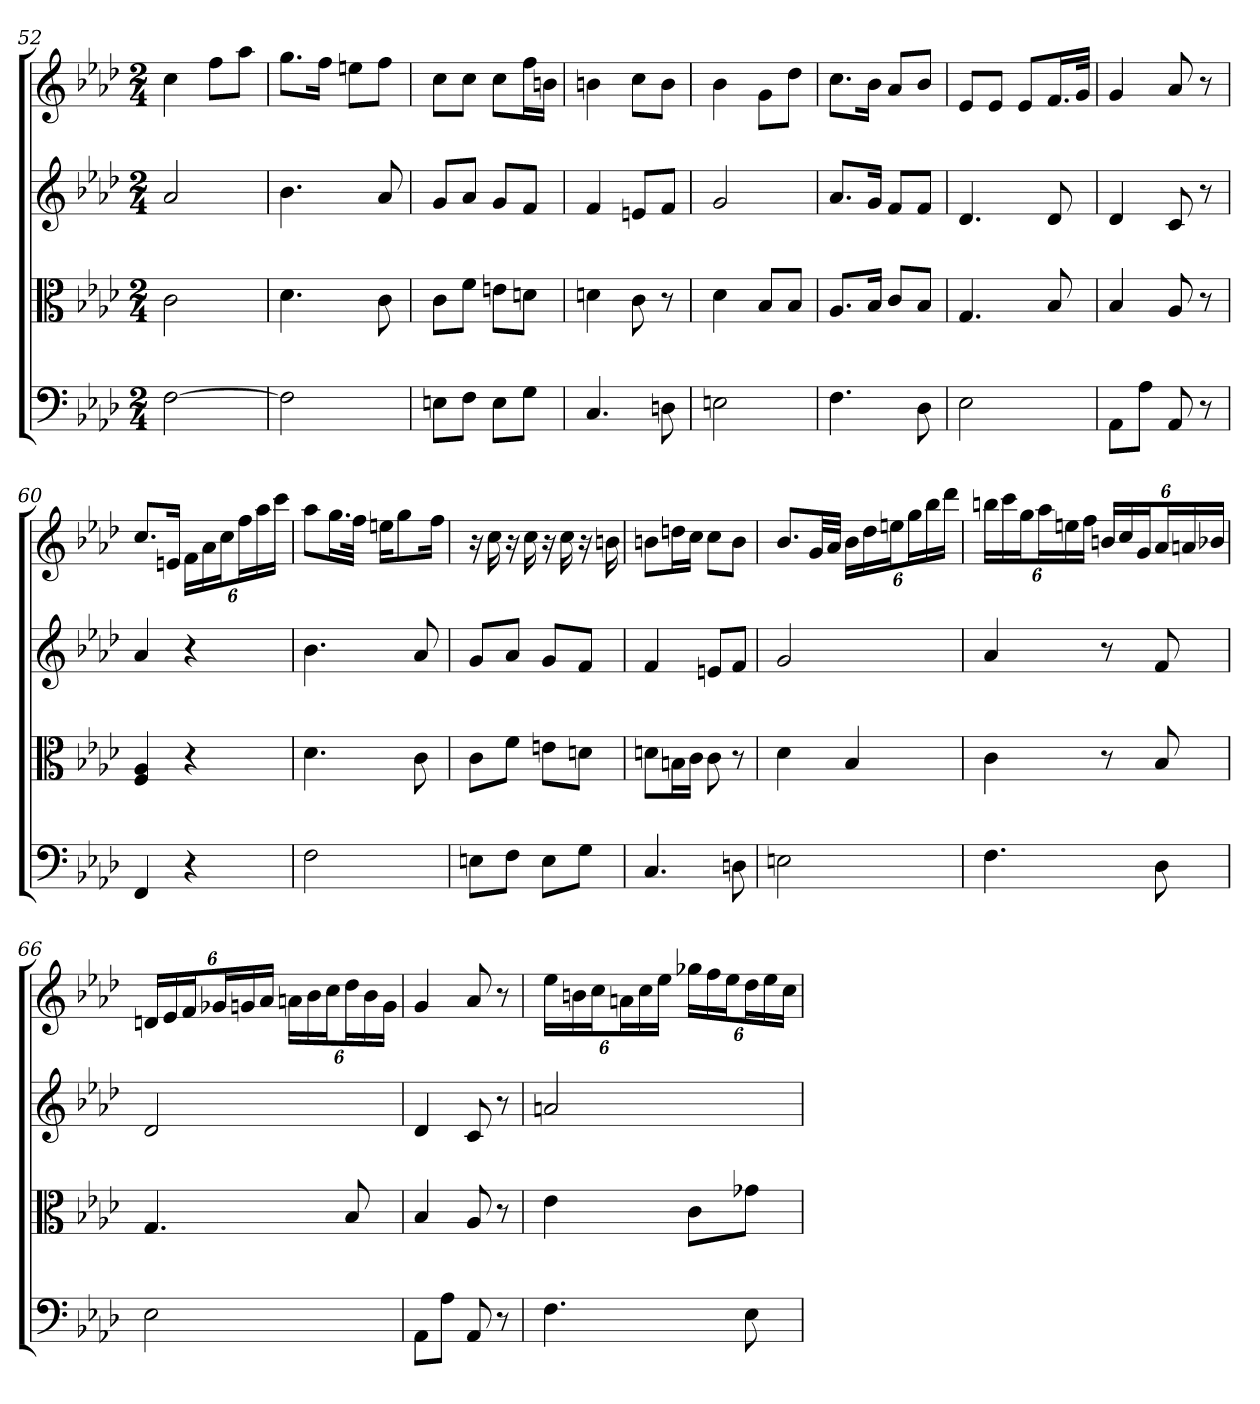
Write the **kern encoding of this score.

**kern	**kern	**kern	**kern
*part4	*part3	*part2	*part1
*staff4	*staff3	*staff2	*staff1
*clefF4	*clefC3	*	*
*k[b-e-a-d-]	*k[b-e-a-d-]	*k[b-e-a-d-]	*k[b-e-a-d-]
*f:	*f:	*f:	*f:
*M2/4	*M2/4	*M2/4	*M2/4
=52	=52	=52	=52
[2F	2c	2a-	4cc
.	.	.	8ffL
.	.	.	8aa-J
=53	=53	=53	=53
2F]	4.d-	4.b-	8.ggL
.	.	.	16ffJk
.	.	.	8eenL
.	8c	8a-	8ffJ
=54	=54	=54	=54
8En\L	8c\L	8gL	8ccL
8F\J	8f\J	8a-J	8ccJ
8E\L	8en\L	8gL	8ccL
8G\J	8dn\J	8fJ	16ffL
.	.	.	16bnJJ
=55	=55	=55	=55
4.C	4dn	4f	4bn
.	8c	8enL	8ccL
8Dn	8r	8fJ	8bJ
=56	=56	=56	=56
2En	4d-	2g	4b-
.	8B-/L	.	8gL
.	8B-/J	.	8dd-J
=57	=57	=57	=57
4.F	8.A-/L	8.a-L	8.ccL
.	16B-/Jk	16gJk	16b-Jk
.	8c/L	8fL	8a-L
8D-	8B-/J	8fJ	8b-J
=58	=58	=58	=58
2E-	4.G	4.d-	8e-L
.	.	.	8e-J
.	.	.	8e-L
.	8B-	8d-	16.fL
.	.	.	32gJJk
=59	=59	=59	=59
8AA-\L	4B-	4d-	4g
8A-\J	.	.	.
8AA-	8A-	8c	8a-
8r	8r	8r	8r
=60	=60	=60	=60
4FF	4F 4A-	4a-	8.ccL
.	.	.	16enJk
4r	4r	4r	24fLL
.	.	.	24a-
.	.	.	24ccJ
.	.	.	24ffL
.	.	.	24aa-
.	.	.	24cccJJ
=61	=61	=61	=61
2F	4.d-	4.b-	8aa-L
.	.	.	16.ggL
.	.	.	32ffJJk
.	.	.	16eenKL
.	.	.	8gg
.	8c	8a-	.
.	.	.	16ffJk
=62	=62	=62	=62
8En\L	8c\L	8gL	16r
.	.	.	16cc
8F\J	8f\J	8a-J	16r
.	.	.	16cc
8E\L	8en\L	8gL	16r
.	.	.	16cc
8G\J	8dn\J	8fJ	16r
.	.	.	16bn
=63	=63	=63	=63
4.C	8dn\L	4f	8bnL
.	16Bn\L	.	16ddnL
.	16c\JJ	.	16ccJJ
.	8c	8enL	8ccL
8Dn	8r	8fJ	8bJ
=64	=64	=64	=64
2En	4d-	2g	8.b-L
.	.	.	32gLL
.	.	.	32a-JJJ
.	4B-	.	24b-LL
.	.	.	24dd-
.	.	.	24eenJ
.	.	.	24ggL
.	.	.	24bb-
.	.	.	24ddd-JJ
=65	=65	=65	=65
4.F	4c	4a-	24bbnLL
.	.	.	24ccc
.	.	.	24ggJ
.	.	.	24aa-L
.	.	.	24een
.	.	.	24ffJJ
.	8r	8r	24bnLL
.	.	.	24cc
.	.	.	24gJ
8D-	8B-	8f	24a-L
.	.	.	24an
.	.	.	24b-XJJ
=66	=66	=66	=66
2E-	4.G	2d-	24dnLL
.	.	.	24e-
.	.	.	24fJ
.	.	.	24g-XL
.	.	.	24gn
.	.	.	24a-JJ
.	.	.	24anLL
.	.	.	24b-
.	.	.	24ccJ
.	8B-	.	24dd-L
.	.	.	24b-
.	.	.	24gJJ
=67	=67	=67	=67
8AA-\L	4B-	4d-	4g
8A-\J	.	.	.
8AA-	8A-	8c	8a-
8r	8r	8r	8r
=68	=68	=68	=68
4.F	4e-	2an	24ee-LL
.	.	.	24bn
.	.	.	24ccJ
.	.	.	24anL
.	.	.	24cc
.	.	.	24ee-JJ
.	8c\L	.	24gg-XLL
.	.	.	24ff
.	.	.	24ee-J
8E-	8g-X\J	.	24dd-L
.	.	.	24ee-
.	.	.	24ccJJ
=	=	=	=
*-	*-	*-	*-
